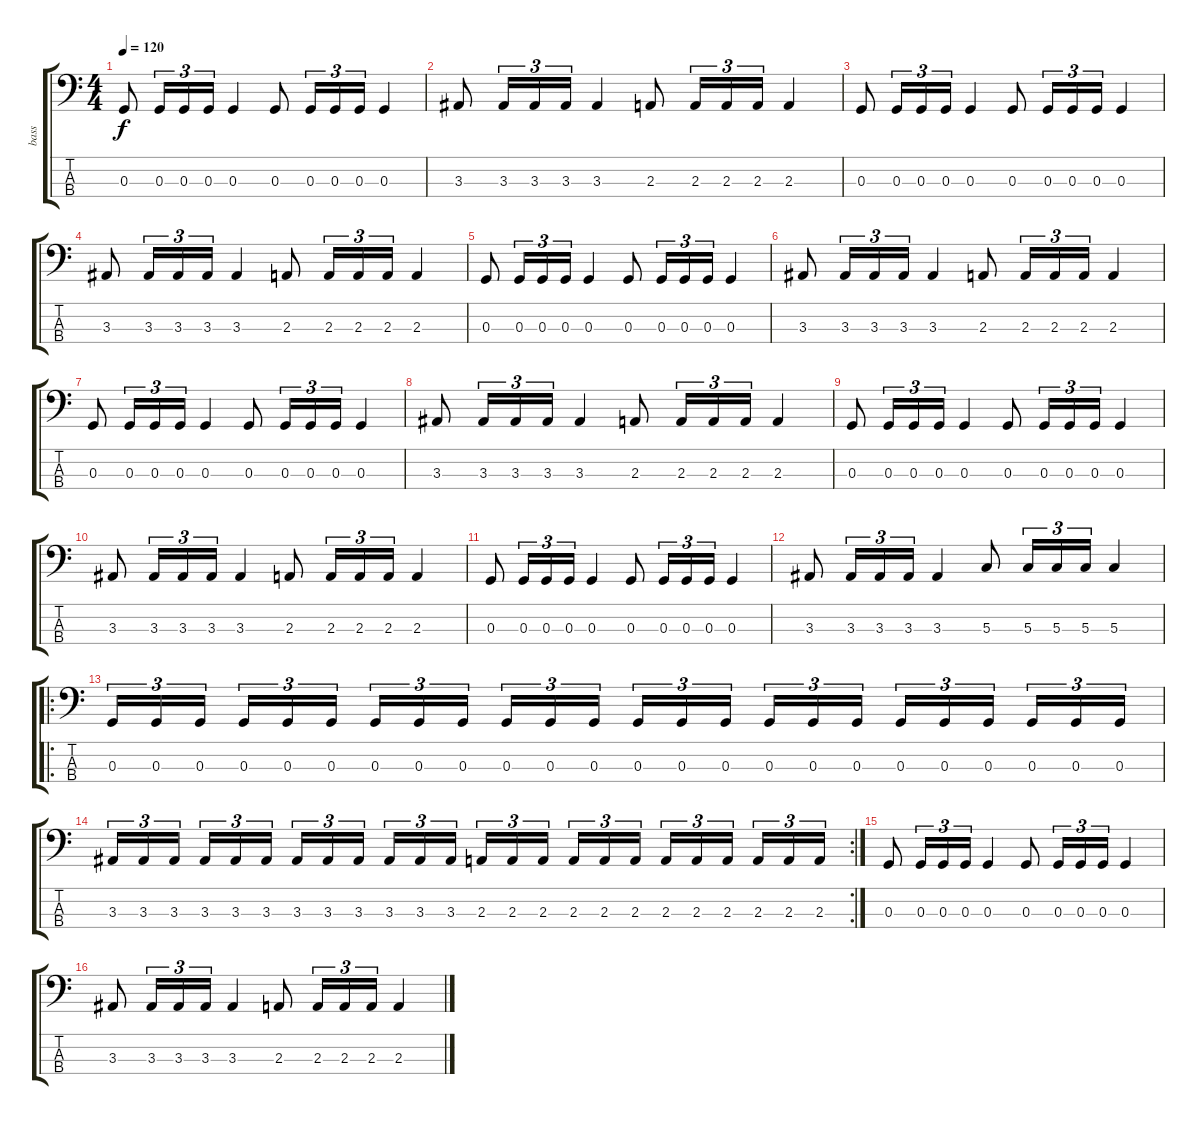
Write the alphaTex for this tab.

\track ("bass" "bass") {instrument electricbasspick}
\staff {score tabs}
\tuning (F2 C2 G1 D1) {hide}
\ts (4 4)
\tempo 120
\clef f4
\ks c
0.3.8{dy f instrument electricbasspick} 0.3.16{tu (3 2)} 0.3.16{tu (3 2)} 0.3.16{tu (3 2)} 0.3.4 0.3.8 0.3.16{tu (3 2)} 0.3.16{tu (3 2)} 0.3.16{tu (3 2)} 0.3.4 |
3.3.8 3.3.16{tu (3 2)} 3.3.16{tu (3 2)} 3.3.16{tu (3 2)} 3.3.4 2.3.8 2.3.16{tu (3 2)} 2.3.16{tu (3 2)} 2.3.16{tu (3 2)} 2.3.4 |
0.3.8 0.3.16{tu (3 2)} 0.3.16{tu (3 2)} 0.3.16{tu (3 2)} 0.3.4 0.3.8 0.3.16{tu (3 2)} 0.3.16{tu (3 2)} 0.3.16{tu (3 2)} 0.3.4 |
3.3.8 3.3.16{tu (3 2)} 3.3.16{tu (3 2)} 3.3.16{tu (3 2)} 3.3.4 2.3.8 2.3.16{tu (3 2)} 2.3.16{tu (3 2)} 2.3.16{tu (3 2)} 2.3.4 |
0.3.8 0.3.16{tu (3 2)} 0.3.16{tu (3 2)} 0.3.16{tu (3 2)} 0.3.4 0.3.8 0.3.16{tu (3 2)} 0.3.16{tu (3 2)} 0.3.16{tu (3 2)} 0.3.4 |
3.3.8 3.3.16{tu (3 2)} 3.3.16{tu (3 2)} 3.3.16{tu (3 2)} 3.3.4 2.3.8 2.3.16{tu (3 2)} 2.3.16{tu (3 2)} 2.3.16{tu (3 2)} 2.3.4 |
0.3.8 0.3.16{tu (3 2)} 0.3.16{tu (3 2)} 0.3.16{tu (3 2)} 0.3.4 0.3.8 0.3.16{tu (3 2)} 0.3.16{tu (3 2)} 0.3.16{tu (3 2)} 0.3.4 |
3.3.8 3.3.16{tu (3 2)} 3.3.16{tu (3 2)} 3.3.16{tu (3 2)} 3.3.4 2.3.8 2.3.16{tu (3 2)} 2.3.16{tu (3 2)} 2.3.16{tu (3 2)} 2.3.4 |
0.3.8 0.3.16{tu (3 2)} 0.3.16{tu (3 2)} 0.3.16{tu (3 2)} 0.3.4 0.3.8 0.3.16{tu (3 2)} 0.3.16{tu (3 2)} 0.3.16{tu (3 2)} 0.3.4 |
3.3.8 3.3.16{tu (3 2)} 3.3.16{tu (3 2)} 3.3.16{tu (3 2)} 3.3.4 2.3.8 2.3.16{tu (3 2)} 2.3.16{tu (3 2)} 2.3.16{tu (3 2)} 2.3.4 |
0.3.8 0.3.16{tu (3 2)} 0.3.16{tu (3 2)} 0.3.16{tu (3 2)} 0.3.4 0.3.8 0.3.16{tu (3 2)} 0.3.16{tu (3 2)} 0.3.16{tu (3 2)} 0.3.4 |
3.3.8 3.3.16{tu (3 2)} 3.3.16{tu (3 2)} 3.3.16{tu (3 2)} 3.3.4 5.3.8 5.3.16{tu (3 2)} 5.3.16{tu (3 2)} 5.3.16{tu (3 2)} 5.3.4 |
\ro
0.3.16{tu (3 2)} 0.3.16{tu (3 2)} 0.3.16{tu (3 2)} 0.3.16{tu (3 2)} 0.3.16{tu (3 2)} 0.3.16{tu (3 2)} 0.3.16{tu (3 2)} 0.3.16{tu (3 2)} 0.3.16{tu (3 2)} 0.3.16{tu (3 2)} 0.3.16{tu (3 2)} 0.3.16{tu (3 2)} 0.3.16{tu (3 2)} 0.3.16{tu (3 2)} 0.3.16{tu (3 2)} 0.3.16{tu (3 2)} 0.3.16{tu (3 2)} 0.3.16{tu (3 2)} 0.3.16{tu (3 2)} 0.3.16{tu (3 2)} 0.3.16{tu (3 2)} 0.3.16{tu (3 2)} 0.3.16{tu (3 2)} 0.3.16{tu (3 2)} |
\rc 2
3.3.16{tu (3 2)} 3.3.16{tu (3 2)} 3.3.16{tu (3 2)} 3.3.16{tu (3 2)} 3.3.16{tu (3 2)} 3.3.16{tu (3 2)} 3.3.16{tu (3 2)} 3.3.16{tu (3 2)} 3.3.16{tu (3 2)} 3.3.16{tu (3 2)} 3.3.16{tu (3 2)} 3.3.16{tu (3 2)} 2.3.16{tu (3 2)} 2.3.16{tu (3 2)} 2.3.16{tu (3 2)} 2.3.16{tu (3 2)} 2.3.16{tu (3 2)} 2.3.16{tu (3 2)} 2.3.16{tu (3 2)} 2.3.16{tu (3 2)} 2.3.16{tu (3 2)} 2.3.16{tu (3 2)} 2.3.16{tu (3 2)} 2.3.16{tu (3 2)} |
0.3.8 0.3.16{tu (3 2)} 0.3.16{tu (3 2)} 0.3.16{tu (3 2)} 0.3.4 0.3.8 0.3.16{tu (3 2)} 0.3.16{tu (3 2)} 0.3.16{tu (3 2)} 0.3.4 |
3.3.8 3.3.16{tu (3 2)} 3.3.16{tu (3 2)} 3.3.16{tu (3 2)} 3.3.4 2.3.8 2.3.16{tu (3 2)} 2.3.16{tu (3 2)} 2.3.16{tu (3 2)} 2.3.4
